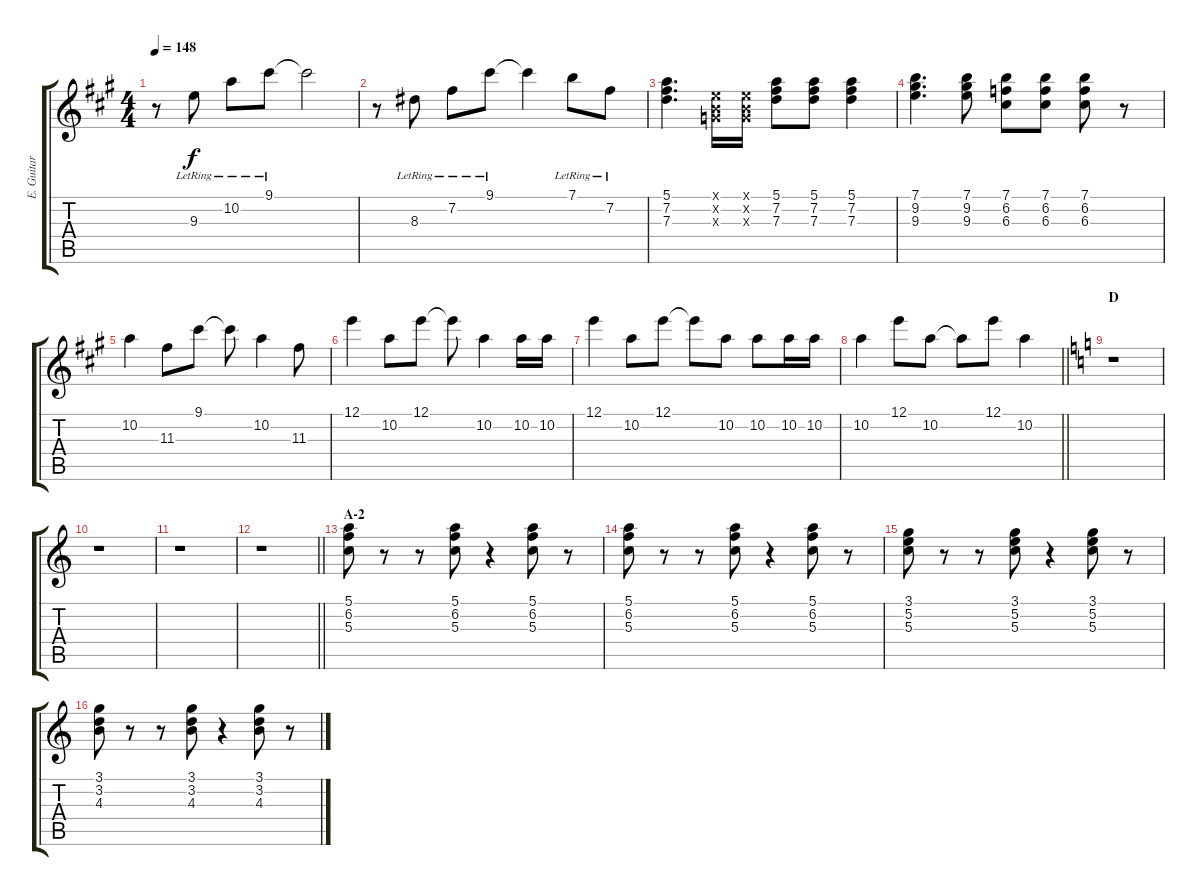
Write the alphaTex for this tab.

\track ("E. Guitar I" "E. Guitar ") {instrument overdrivenguitar}
\staff {score tabs}
\tuning (E4 B3 G3 D3 A2 E2) {hide}
\ts (4 4)
\tempo 148
\clef g2
\ks a
r.8{dy f} 9.3{lr}.8 10.2{lr}.8 9.1{lr}.8 9.1{t}.2 |
r.8 8.3{lr}.8 7.2{lr}.8 9.1{lr}.8 9.1{t}.4 7.1{lr}.8 7.2{lr}.8 |
(5.1 7.2 7.3).4{d} (0.1{x} 0.2{x} 0.3{x}).16 (0.1{x} 0.2{x} 0.3{x}).16 (5.1 7.2 7.3).8 (5.1 7.2 7.3).8 (5.1 7.2 7.3).4 |
(7.1 9.2 9.3).4{d} (7.1 9.2 9.3).8 (7.1 6.2 6.3).8 (7.1 6.2 6.3).8 (7.1 6.2 6.3).8 r.8 |
10.2.4 11.3.8 9.1.8 9.1{t}.8 10.2.4 11.3.8 |
12.1.4 10.2.8 12.1.8 12.1{t}.8 10.2.4 10.2.16 10.2.16 |
12.1.4 10.2.8 12.1.8 12.1{t}.8 10.2.8 10.2.8 10.2.16 10.2.16 |
\barLineRight lightlight
10.2.4 12.1.8 10.2.8 10.2{t}.8 12.1.8 10.2.4 |
\section ("" "D")
\ks c
r.1 |
r.1 |
r.1 |
\barLineRight lightlight
r.1 |
\section ("" "A-2")
(5.1 6.2 5.3).8 r.8 r.8 (5.1 6.2 5.3).8 r.4 (5.1 6.2 5.3).8 r.8 |
(5.1 6.2 5.3).8 r.8 r.8 (5.1 6.2 5.3).8 r.4 (5.1 6.2 5.3).8 r.8 |
(3.1 5.2 5.3).8 r.8 r.8 (3.1 5.2 5.3).8 r.4 (3.1 5.2 5.3).8 r.8 |
(3.1 3.2 4.3).8 r.8 r.8 (3.1 3.2 4.3).8 r.4 (3.1 3.2 4.3).8 r.8
